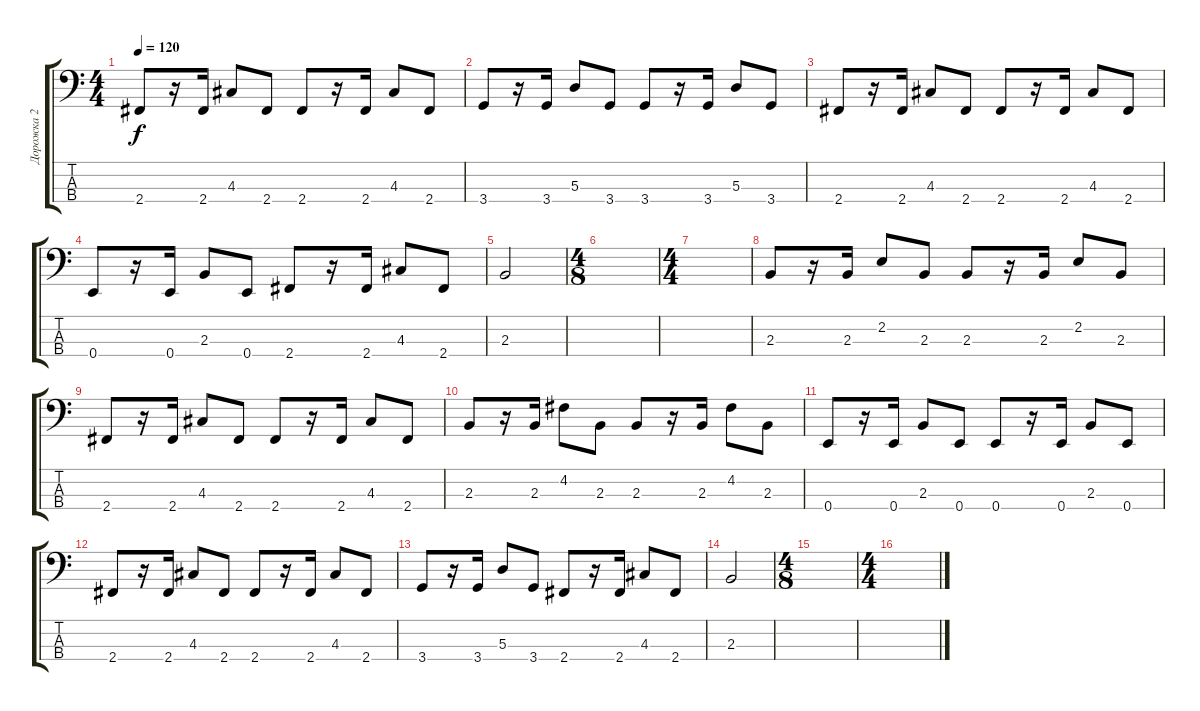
\track ("Дорожка 2" "Дорожка 2") {instrument electricbassfinger}
\staff {score tabs}
\tuning (G2 D2 A1 E1) {hide}
\ts (4 4)
\tempo 120
\clef f4
\ks c
2.4.8{dy f} r.16 2.4.16 4.3.8 2.4.8 2.4.8 r.16 2.4.16 4.3.8 2.4.8 |
3.4.8 r.16 3.4.16 5.3.8 3.4.8 3.4.8 r.16 3.4.16 5.3.8 3.4.8 |
2.4.8 r.16 2.4.16 4.3.8 2.4.8 2.4.8 r.16 2.4.16 4.3.8 2.4.8 |
0.4.8 r.16 0.4.16 2.3.8 0.4.8 2.4.8 r.16 2.4.16 4.3.8 2.4.8 |
2.3.2 |
\ts (4 8)
|
\ts (4 4)
|
2.3.8 r.16 2.3.16 2.2.8 2.3.8 2.3.8 r.16 2.3.16 2.2.8 2.3.8 |
2.4.8 r.16 2.4.16 4.3.8 2.4.8 2.4.8 r.16 2.4.16 4.3.8 2.4.8 |
2.3.8 r.16 2.3.16 4.2.8 2.3.8 2.3.8 r.16 2.3.16 4.2.8 2.3.8 |
0.4.8 r.16 0.4.16 2.3.8 0.4.8 0.4.8 r.16 0.4.16 2.3.8 0.4.8 |
2.4.8 r.16 2.4.16 4.3.8 2.4.8 2.4.8 r.16 2.4.16 4.3.8 2.4.8 |
3.4.8 r.16 3.4.16 5.3.8 3.4.8 2.4.8 r.16 2.4.16 4.3.8 2.4.8 |
2.3.2 |
\ts (4 8)
|
\ts (4 4)
